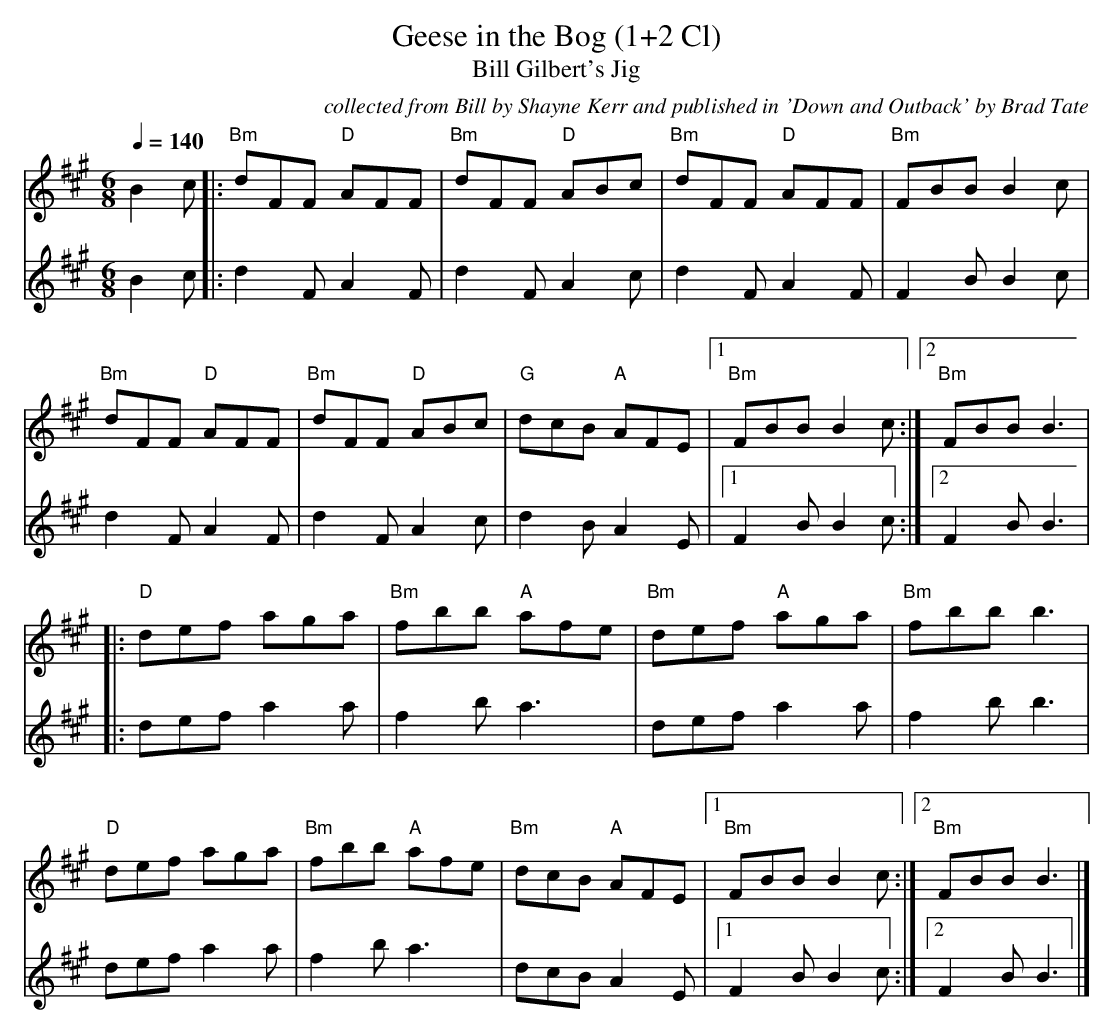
X:1
T:Geese in the Bog (1+2 Cl)
T:Bill Gilbert's Jig
C:collected from Bill by Shayne Kerr and published in 'Down and Outback' by Brad Tate
Q:1/4=140
M:6/8
L:1/8
K:Bdor
V:1
B2c|:"Bm"dFF "D"AFF|"Bm"dFF "D"ABc|"Bm"dFF "D"AFF|"Bm"FBB B2c|
"Bm"dFF "D"AFF|"Bm"dFF "D"ABc|"G"dcB "A"AFE|1"Bm"FBB B2c:|2"Bm"FBB B3|
|:"D"def aga|"Bm"fbb "A"afe|"Bm"def "A"aga|"Bm"fbb b3|
"D"def aga|"Bm"fbb "A"afe|"Bm"dcB "A"AFE|1"Bm"FBB B2c:|2"Bm"FBB B3|]
V:2
B2c|:d2F A2F|d2F A2c|d2F A2F|F2B B2c|
d2F A2F|d2F A2c|d2B A2E|1F2B B2c:|2F2B B3|
|:def a2a|f2b a3|def a2a|f2b b3|
def a2a|f2b a3|dcB A2E|1F2B B2c:|2F2B B3|]
